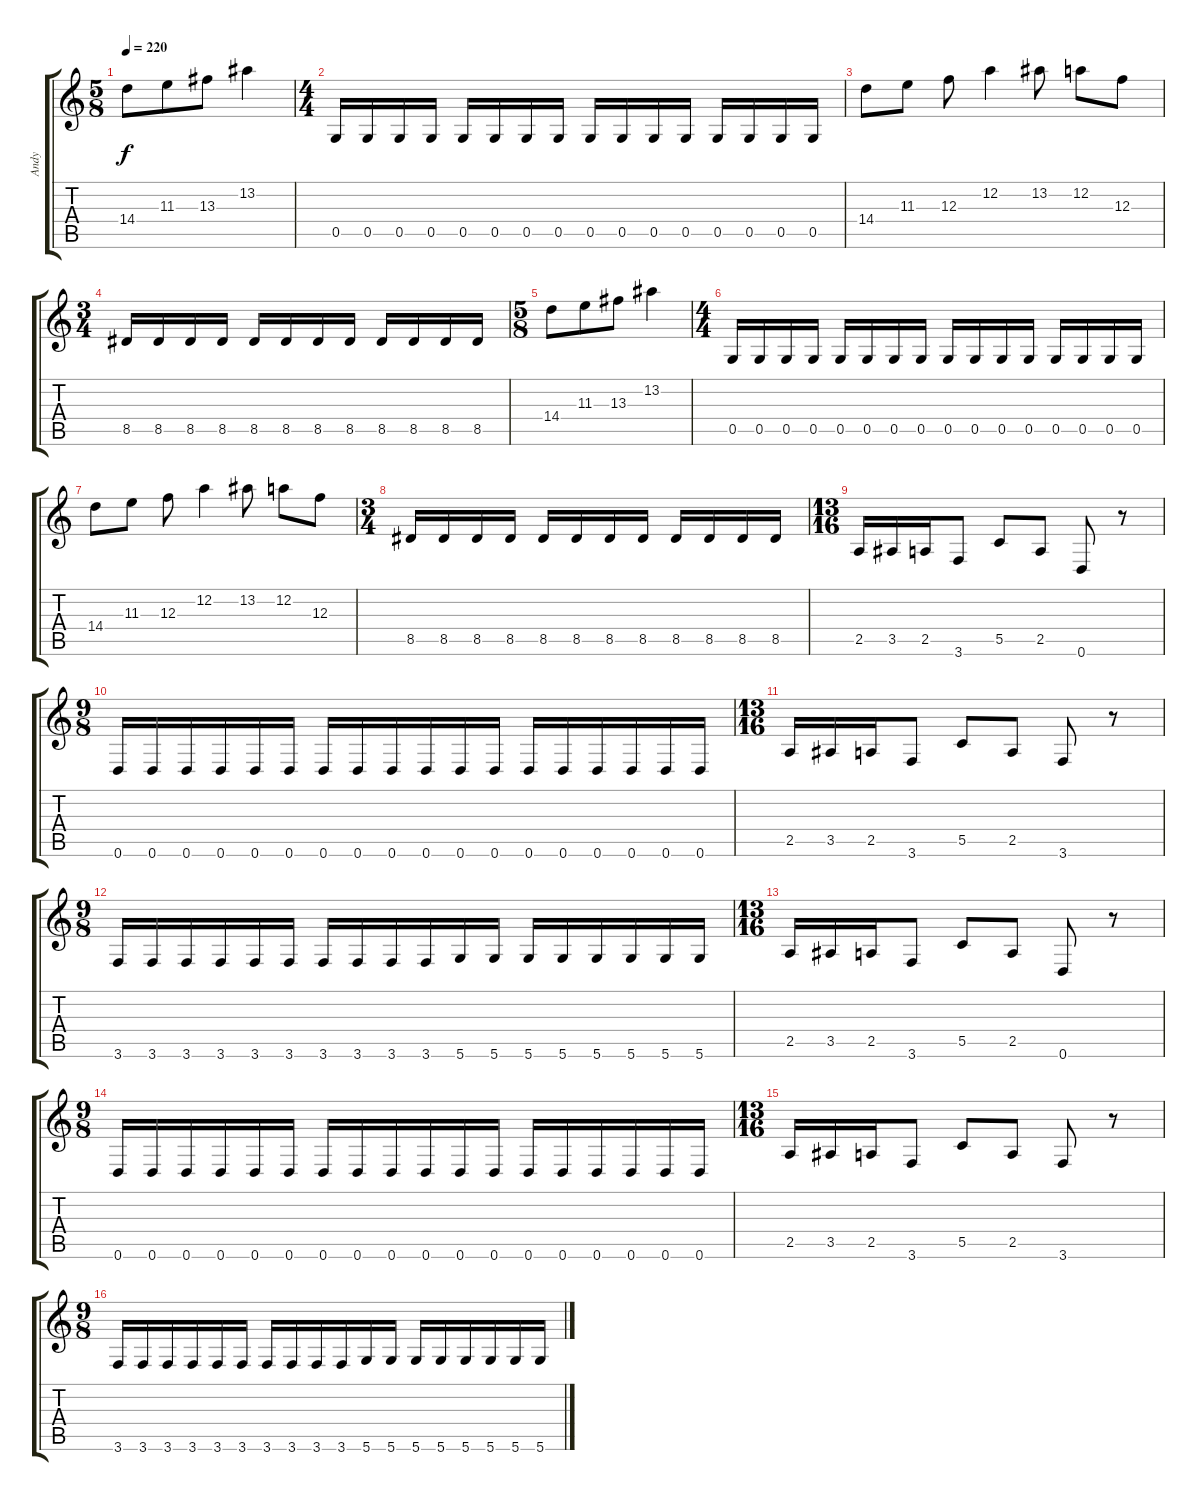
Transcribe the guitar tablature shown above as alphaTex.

\track ("Andy" "Andy") {instrument distortionguitar}
\staff {score tabs}
\tuning (D4 A3 F3 C3 G2 D2) {hide}
\ts (5 8)
\tempo 220
\clef g2
\ks c
14.4.8{dy f instrument distortionguitar} 11.3.8 13.3.8 13.2.4 |
\ts (4 4)
0.5.16 0.5.16 0.5.16 0.5.16 0.5.16 0.5.16 0.5.16 0.5.16 0.5.16 0.5.16 0.5.16 0.5.16 0.5.16 0.5.16 0.5.16 0.5.16 |
14.4.8 11.3.8 12.3.8 12.2.4 13.2.8 12.2.8 12.3.8 |
\ts (3 4)
8.5.16 8.5.16 8.5.16 8.5.16 8.5.16 8.5.16 8.5.16 8.5.16 8.5.16 8.5.16 8.5.16 8.5.16 |
\ts (5 8)
14.4.8 11.3.8 13.3.8 13.2.4 |
\ts (4 4)
0.5.16 0.5.16 0.5.16 0.5.16 0.5.16 0.5.16 0.5.16 0.5.16 0.5.16 0.5.16 0.5.16 0.5.16 0.5.16 0.5.16 0.5.16 0.5.16 |
14.4.8 11.3.8 12.3.8 12.2.4 13.2.8 12.2.8 12.3.8 |
\ts (3 4)
8.5.16 8.5.16 8.5.16 8.5.16 8.5.16 8.5.16 8.5.16 8.5.16 8.5.16 8.5.16 8.5.16 8.5.16 |
\ts (13 16)
2.5.16 3.5.16 2.5.16 3.6.8 5.5.8 2.5.8 0.6.8 r.8 |
\ts (9 8)
0.6.16 0.6.16 0.6.16 0.6.16 0.6.16 0.6.16 0.6.16 0.6.16 0.6.16 0.6.16 0.6.16 0.6.16 0.6.16 0.6.16 0.6.16 0.6.16 0.6.16 0.6.16 |
\ts (13 16)
2.5.16 3.5.16 2.5.16 3.6.8 5.5.8 2.5.8 3.6.8 r.8 |
\ts (9 8)
3.6.16 3.6.16 3.6.16 3.6.16 3.6.16 3.6.16 3.6.16 3.6.16 3.6.16 3.6.16 5.6.16 5.6.16 5.6.16 5.6.16 5.6.16 5.6.16 5.6.16 5.6.16 |
\ts (13 16)
2.5.16 3.5.16 2.5.16 3.6.8 5.5.8 2.5.8 0.6.8 r.8 |
\ts (9 8)
0.6.16 0.6.16 0.6.16 0.6.16 0.6.16 0.6.16 0.6.16 0.6.16 0.6.16 0.6.16 0.6.16 0.6.16 0.6.16 0.6.16 0.6.16 0.6.16 0.6.16 0.6.16 |
\ts (13 16)
2.5.16 3.5.16 2.5.16 3.6.8 5.5.8 2.5.8 3.6.8 r.8 |
\ts (9 8)
3.6.16 3.6.16 3.6.16 3.6.16 3.6.16 3.6.16 3.6.16 3.6.16 3.6.16 3.6.16 5.6.16 5.6.16 5.6.16 5.6.16 5.6.16 5.6.16 5.6.16 5.6.16
